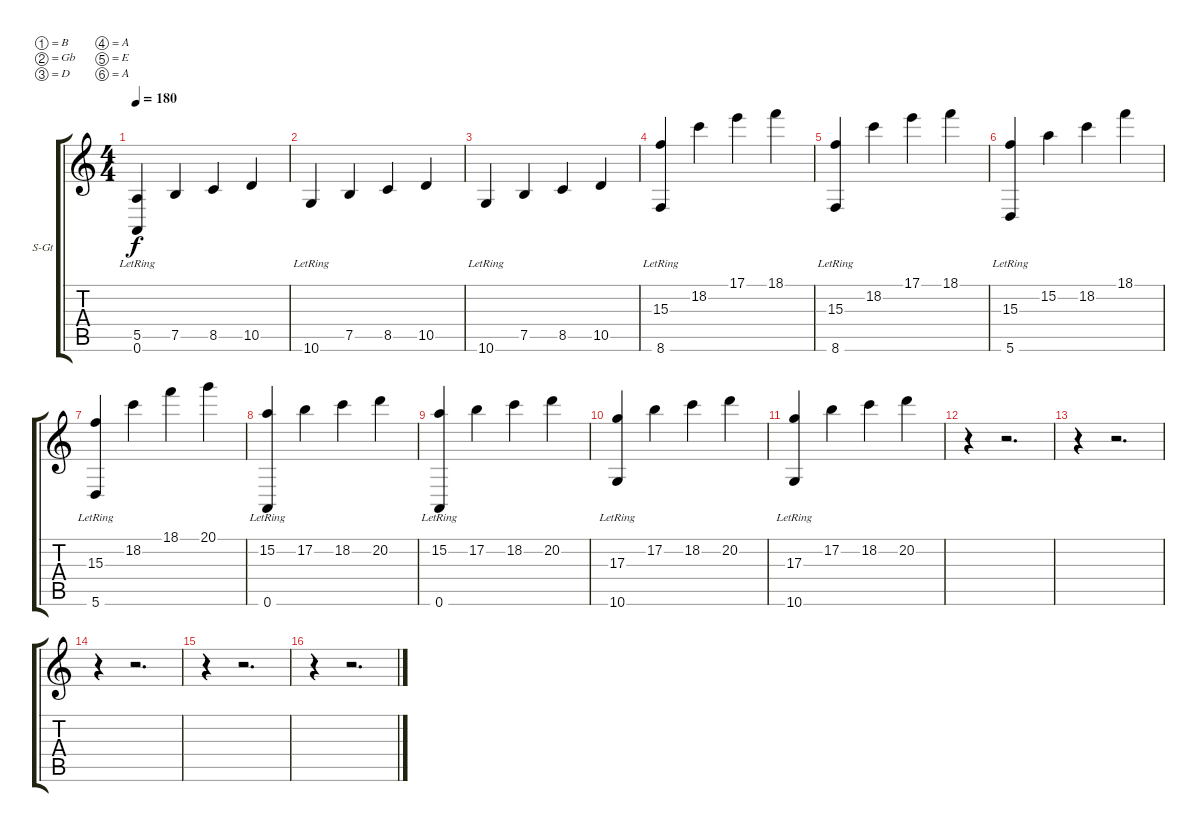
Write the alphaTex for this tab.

\bracketExtendMode groupsimilarinstruments
\firstSystemTrackNameOrientation horizontal
\otherSystemsTrackNameOrientation horizontal
\track ("Synths" "S-Gt") {instrument lead2sawtooth}
\staff {score tabs}
\tuning (B3 Gb3 D3 A2 E2 A1)
\displaytranspose 12
\ts (4 4)
\tempo 180
\clef g2
\ks c
(5.5 0.6{lr}).4{dy f} 7.5.4 8.5.4 10.5.4 |
10.6{lr}.4 7.5.4 8.5.4 10.5.4 |
10.6{lr}.4 7.5.4 8.5.4 10.5.4 |
(15.3 8.6{lr}).4 18.2.4 17.1.4 18.1.4 |
(15.3 8.6{lr}).4 18.2.4 17.1.4 18.1.4 |
(15.3 5.6{lr}).4 15.2.4 18.2.4 18.1.4 |
(15.3 5.6{lr}).4 18.2.4 18.1.4 20.1.4 |
(15.2 0.6{lr}).4 17.2.4 18.2.4 20.2.4 |
(15.2 0.6{lr}).4 17.2.4 18.2.4 20.2.4 |
(17.3 10.6{lr}).4 17.2.4 18.2.4 20.2.4 |
(17.3 10.6{lr}).4 17.2.4 18.2.4 20.2.4 |
r.4 r.2{d} |
r.4 r.2{d} |
r.4 r.2{d} |
r.4 r.2{d} |
r.4 r.2{d}
